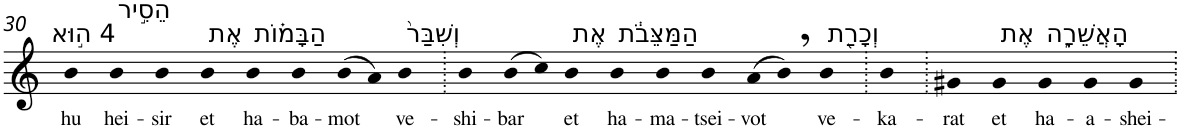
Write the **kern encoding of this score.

**kern	**text
*part1	*part1
*staff1	*staff1
*I"Piano	*
*I'Pno	*
!!LO:PB:g=z
*clefG2	*
*k[]	*
=30	=30
!LO:TX:a:t=4 ה֣וּא	!
!	!LO:LY:b
4b	hu
!LO:TX:a:t=הֵסִ֣יר	!
!	!LO:LY:b
4b	hei-
!	!LO:LY:b
4b	-sir
!LO:TX:a:t=אֶת	!
!	!LO:LY:b
4b	et
!LO:TX:a:t=הַבָּמ֗וֹת	!
!	!LO:LY:b
4b	ha-
!	!LO:LY:b
4b	-ba-
!	!LO:LY:b
(>8b	-mot
8a)	.
!LO:TX:a:t=וְשִׁבַּר֙	!
!	!LO:LY:b
4b	ve-
=31.	=31.
!	!LO:LY:b
4b	-shi-
!	!LO:LY:b
(>8b	-bar
8cc)	.
!LO:TX:a:t=אֶת	!
!	!LO:LY:b
4b	et
!LO:TX:a:t=הַמַּצֵּבֹ֔ת	!
!	!LO:LY:b
4b	ha-
!	!LO:LY:b
4b	-ma-
!	!LO:LY:b
4b	-tsei-
!	!LO:LY:b
(>8a	-vot
8b,)	.
!LO:TX:a:t=וְכָרַ֖ת	!
!	!LO:LY:b
4b	ve-
=32.	=32.
!	!LO:LY:b
4b	-ka-
=33.	=33.
!	!LO:LY:b
4g#X	-rat
!LO:TX:a:t=אֶת	!
!	!LO:LY:b
4g#	et
!LO:TX:a:t=הָאֲשֵׁרָ֑ה	!
!	!LO:LY:b
4g#	ha-
!	!LO:LY:b
4g#	-a-
!	!LO:LY:b
4g#	-shei-
=.	=.
*-	*-
